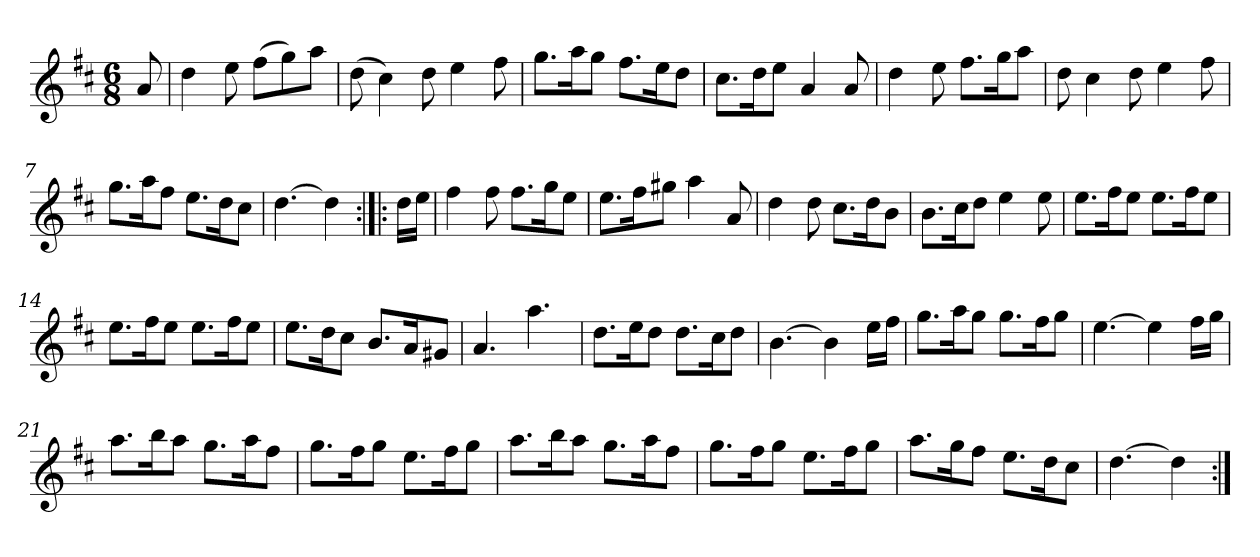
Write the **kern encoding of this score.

**kern
*part1
*staff1
*clefG2
*k[f#c#]
*D:
*M6/8
*MM120
=
8a
=1
4dd
8ee
(8ff#\L
8gg\)
8aa\J
=2
(8dd
4cc#)
8dd
4ee
8ff#
=3
8.gg\L
16aa\K
8gg\J
8.ff#\L
16ee\K
8dd\J
=4
8.cc#\L
16dd\K
8ee\J
4a
8a
=5
4dd
8ee
8.ff#\L
16gg\K
8aa\J
=6
8dd
4cc#
8dd
4ee
8ff#
=7
8.gg\L
16aa\K
8ff#\J
8.ee\L
16dd\K
8cc#\J
=8
[4.dd
4dd]
=:|!|:
16dd\LL
16ee\JJ
=9
4ff#
8ff#
8.ff#\L
16gg\K
8ee\J
=10
8.ee\L
16ff#\K
8gg#X\J
4aa
8a
=11
4dd
8dd
8.cc#\L
16dd\K
8b\J
=12
8.b\L
16cc#\K
8dd\J
4ee
8ee
=13
8.ee\L
16ff#\K
8ee\J
8.ee\L
16ff#\K
8ee\J
=14
8.ee\L
16ff#\K
8ee\J
8.ee\L
16ff#\K
8ee\J
=15
8.ee\L
16dd\K
8cc#\J
8.b/L
16a/K
8g#X/J
=16
4.a
4.aa
=17
8.dd\L
16ee\K
8dd\J
8.dd\L
16cc#\K
8dd\J
=18
[4.b
4b]
16ee\LL
16ff#\JJ
=19
8.gg\L
16aa\K
8gg\J
8.gg\L
16ff#\K
8gg\J
=20
[4.ee
4ee]
16ff#\LL
16gg\JJ
=21
8.aa\L
16bb\K
8aa\J
8.gg\L
16aa\K
8ff#\J
=22
8.gg\L
16ff#\K
8gg\J
8.ee\L
16ff#\K
8gg\J
=23
8.aa\L
16bb\K
8aa\J
8.gg\L
16aa\K
8ff#\J
=24
8.gg\L
16ff#\K
8gg\J
8.ee\L
16ff#\K
8gg\J
=25
8.aa\L
16gg\K
8ff#\J
8.ee\L
16dd\K
8cc#\J
=26
[4.dd
4dd]
=:|!
*-
